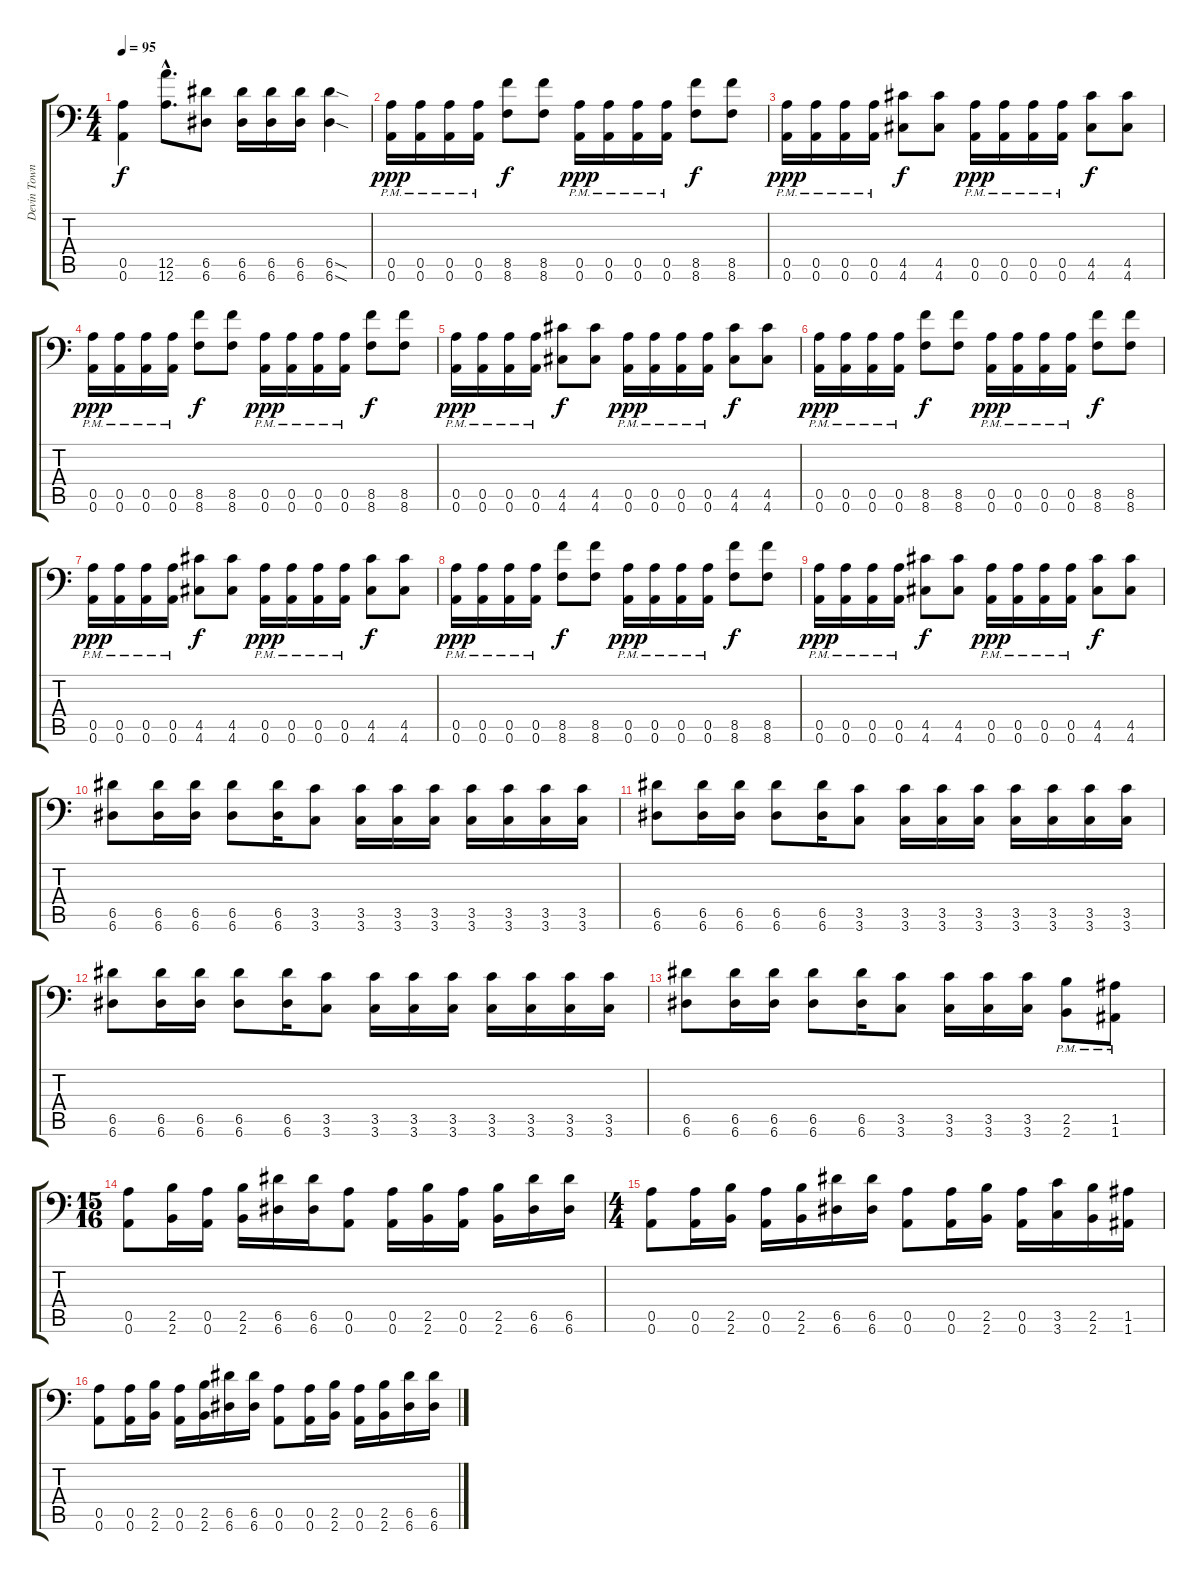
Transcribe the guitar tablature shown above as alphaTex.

\track ("Devin Townsend" "Devin Town") {instrument distortionguitar}
\staff {score tabs}
\tuning (E4 A3 E3 A2 A2 A1) {hide}
\ts (4 4)
\tempo 95
\clef f4
\ks c
(0.5 0.6).4{dy f} (12.5{hac} 12.6{hac}).8{d} (6.5 6.6).8 (6.5 6.6).16 (6.5 6.6).16 (6.5 6.6).16 (6.5{sod} 6.6{sod}).4 |
(0.5{pm} 0.6{pm}).16{dy ppp} (0.5{pm} 0.6{pm}).16 (0.5{pm} 0.6{pm}).16 (0.5{pm} 0.6{pm}).16 (8.5 8.6).8{dy f} (8.5 8.6).8 (0.5{pm} 0.6{pm}).16{dy ppp} (0.5{pm} 0.6{pm}).16 (0.5{pm} 0.6{pm}).16 (0.5{pm} 0.6{pm}).16 (8.5 8.6).8{dy f} (8.5 8.6).8 |
(0.5{pm} 0.6{pm}).16{dy ppp} (0.5{pm} 0.6{pm}).16 (0.5{pm} 0.6{pm}).16 (0.5{pm} 0.6{pm}).16 (4.5 4.6).8{dy f} (4.5 4.6).8 (0.5{pm} 0.6{pm}).16{dy ppp} (0.5{pm} 0.6{pm}).16 (0.5{pm} 0.6{pm}).16 (0.5{pm} 0.6{pm}).16 (4.5 4.6).8{dy f} (4.5 4.6).8 |
(0.5{pm} 0.6{pm}).16{dy ppp} (0.5{pm} 0.6{pm}).16 (0.5{pm} 0.6{pm}).16 (0.5{pm} 0.6{pm}).16 (8.5 8.6).8{dy f} (8.5 8.6).8 (0.5{pm} 0.6{pm}).16{dy ppp} (0.5{pm} 0.6{pm}).16 (0.5{pm} 0.6{pm}).16 (0.5{pm} 0.6{pm}).16 (8.5 8.6).8{dy f} (8.5 8.6).8 |
(0.5{pm} 0.6{pm}).16{dy ppp} (0.5{pm} 0.6{pm}).16 (0.5{pm} 0.6{pm}).16 (0.5{pm} 0.6{pm}).16 (4.5 4.6).8{dy f} (4.5 4.6).8 (0.5{pm} 0.6{pm}).16{dy ppp} (0.5{pm} 0.6{pm}).16 (0.5{pm} 0.6{pm}).16 (0.5{pm} 0.6{pm}).16 (4.5 4.6).8{dy f} (4.5 4.6).8 |
(0.5{pm} 0.6{pm}).16{dy ppp} (0.5{pm} 0.6{pm}).16 (0.5{pm} 0.6{pm}).16 (0.5{pm} 0.6{pm}).16 (8.5 8.6).8{dy f} (8.5 8.6).8 (0.5{pm} 0.6{pm}).16{dy ppp} (0.5{pm} 0.6{pm}).16 (0.5{pm} 0.6{pm}).16 (0.5{pm} 0.6{pm}).16 (8.5 8.6).8{dy f} (8.5 8.6).8 |
(0.5{pm} 0.6{pm}).16{dy ppp} (0.5{pm} 0.6{pm}).16 (0.5{pm} 0.6{pm}).16 (0.5{pm} 0.6{pm}).16 (4.5 4.6).8{dy f} (4.5 4.6).8 (0.5{pm} 0.6{pm}).16{dy ppp} (0.5{pm} 0.6{pm}).16 (0.5{pm} 0.6{pm}).16 (0.5{pm} 0.6{pm}).16 (4.5 4.6).8{dy f} (4.5 4.6).8 |
(0.5{pm} 0.6{pm}).16{dy ppp} (0.5{pm} 0.6{pm}).16 (0.5{pm} 0.6{pm}).16 (0.5{pm} 0.6{pm}).16 (8.5 8.6).8{dy f} (8.5 8.6).8 (0.5{pm} 0.6{pm}).16{dy ppp} (0.5{pm} 0.6{pm}).16 (0.5{pm} 0.6{pm}).16 (0.5{pm} 0.6{pm}).16 (8.5 8.6).8{dy f} (8.5 8.6).8 |
(0.5{pm} 0.6{pm}).16{dy ppp} (0.5{pm} 0.6{pm}).16 (0.5{pm} 0.6{pm}).16 (0.5{pm} 0.6{pm}).16 (4.5 4.6).8{dy f} (4.5 4.6).8 (0.5{pm} 0.6{pm}).16{dy ppp} (0.5{pm} 0.6{pm}).16 (0.5{pm} 0.6{pm}).16 (0.5{pm} 0.6{pm}).16 (4.5 4.6).8{dy f} (4.5 4.6).8 |
(6.5 6.6).8 (6.5 6.6).16 (6.5 6.6).16 (6.5 6.6).8 (6.5 6.6).16 (3.5 3.6).8 (3.5 3.6).16 (3.5 3.6).16 (3.5 3.6).16 (3.5 3.6).16 (3.5 3.6).16 (3.5 3.6).16 (3.5 3.6).16 |
(6.5 6.6).8 (6.5 6.6).16 (6.5 6.6).16 (6.5 6.6).8 (6.5 6.6).16 (3.5 3.6).8 (3.5 3.6).16 (3.5 3.6).16 (3.5 3.6).16 (3.5 3.6).16 (3.5 3.6).16 (3.5 3.6).16 (3.5 3.6).16 |
(6.5 6.6).8 (6.5 6.6).16 (6.5 6.6).16 (6.5 6.6).8 (6.5 6.6).16 (3.5 3.6).8 (3.5 3.6).16 (3.5 3.6).16 (3.5 3.6).16 (3.5 3.6).16 (3.5 3.6).16 (3.5 3.6).16 (3.5 3.6).16 |
(6.5 6.6).8 (6.5 6.6).16 (6.5 6.6).16 (6.5 6.6).8 (6.5 6.6).16 (3.5 3.6).8 (3.5 3.6).16 (3.5 3.6).16 (3.5 3.6).16 (2.5{pm} 2.6{pm}).8 (1.5{pm} 1.6{pm}).8 |
\ts (15 16)
(0.5 0.6).8 (2.5 2.6).16 (0.5 0.6).16 (2.5 2.6).16 (6.5 6.6).16 (6.5 6.6).16 (0.5 0.6).8 (0.5 0.6).16 (2.5 2.6).16 (0.5 0.6).16 (2.5 2.6).16 (6.5 6.6).16 (6.5 6.6).16 |
\ts (4 4)
(0.5 0.6).8 (0.5 0.6).16 (2.5 2.6).16 (0.5 0.6).16 (2.5 2.6).16 (6.5 6.6).16 (6.5 6.6).16 (0.5 0.6).8 (0.5 0.6).16 (2.5 2.6).16 (0.5 0.6).16 (3.5 3.6).16 (2.5 2.6).16 (1.5 1.6).16 |
(0.5 0.6).8 (0.5 0.6).16 (2.5 2.6).16 (0.5 0.6).16 (2.5 2.6).16 (6.5 6.6).16 (6.5 6.6).16 (0.5 0.6).8 (0.5 0.6).16 (2.5 2.6).16 (0.5 0.6).16 (2.5 2.6).16 (6.5 6.6).16 (6.5 6.6).16
